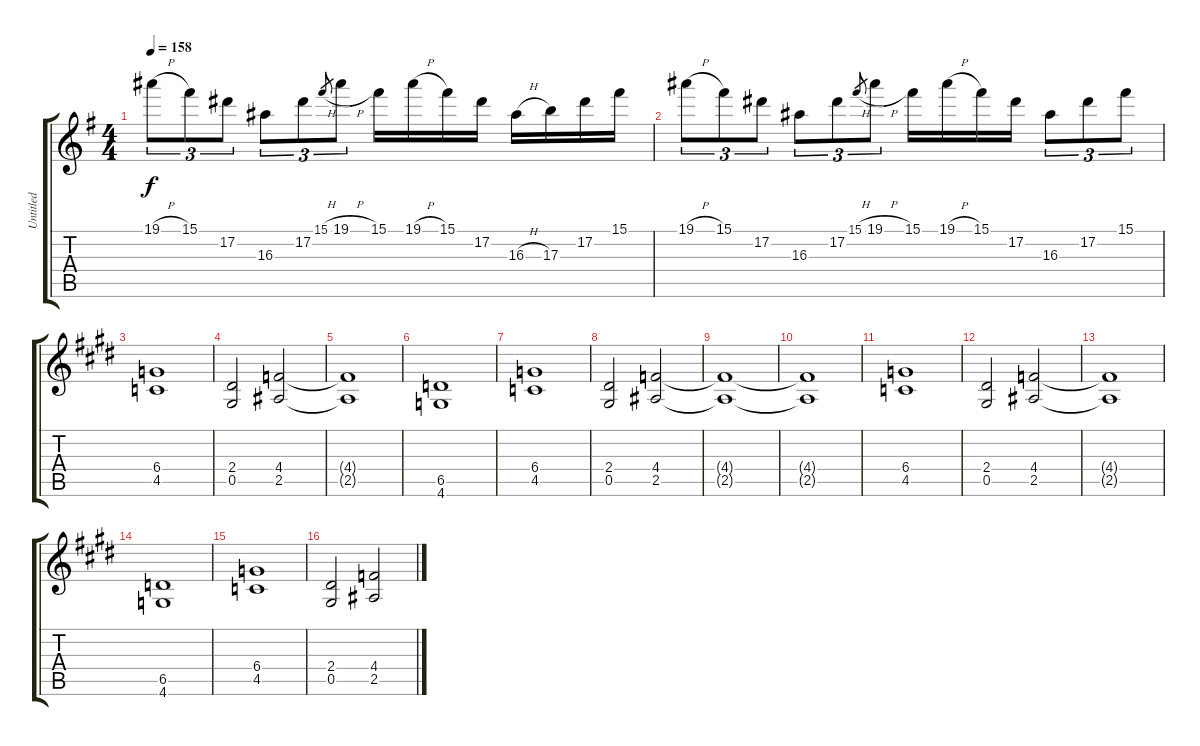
\track ("Untitled" "Untitled") {instrument distortionguitar}
\staff {score tabs}
\tuning (Eb4 Bb3 Gb3 Db3 Ab2 Eb2) {hide}
\ts (4 4)
\tempo 158
\clef g2
\ks g
19.1{h}.8{tu (3 2) dy f} 15.1.8{tu (3 2)} 17.2.8{tu (3 2)} 16.3.8{tu (3 2)} 17.2.8{tu (3 2)} 15.1{h}.8{gr} 19.1{h}.8{tu (3 2)} 15.1.16 19.1{h}.16 15.1.16 17.2.16 16.3{h}.16 17.3.16 17.2.16 15.1.16 |
19.1{h}.8{tu (3 2)} 15.1.8{tu (3 2)} 17.2.8{tu (3 2)} 16.3.8{tu (3 2)} 17.2.8{tu (3 2)} 15.1{h}.8{gr} 19.1{h}.8{tu (3 2)} 15.1.16 19.1{h}.16 15.1.16 17.2.16 16.3.8{tu (3 2)} 17.2.8{tu (3 2)} 15.1.8{tu (3 2)} |
\ks e
(6.4 4.5).1 |
\ks c#minor
(2.4 0.5).2 (4.4 2.5).2 |
(4.4{t} 2.5{t}).1 |
(6.5 4.6).1 |
\ks e
(6.4 4.5).1 |
\ks c#minor
(2.4 0.5).2 (4.4 2.5).2 |
(4.4{t} 2.5{t}).1 |
\ks e
(4.4{t} 2.5{t}).1 |
\ks c#minor
(6.4 4.5).1 |
(2.4 0.5).2 (4.4 2.5).2 |
(4.4{t} 2.5{t}).1 |
(6.5 4.6).1 |
(6.4 4.5).1 |
(2.4 0.5).2 (4.4 2.5).2
